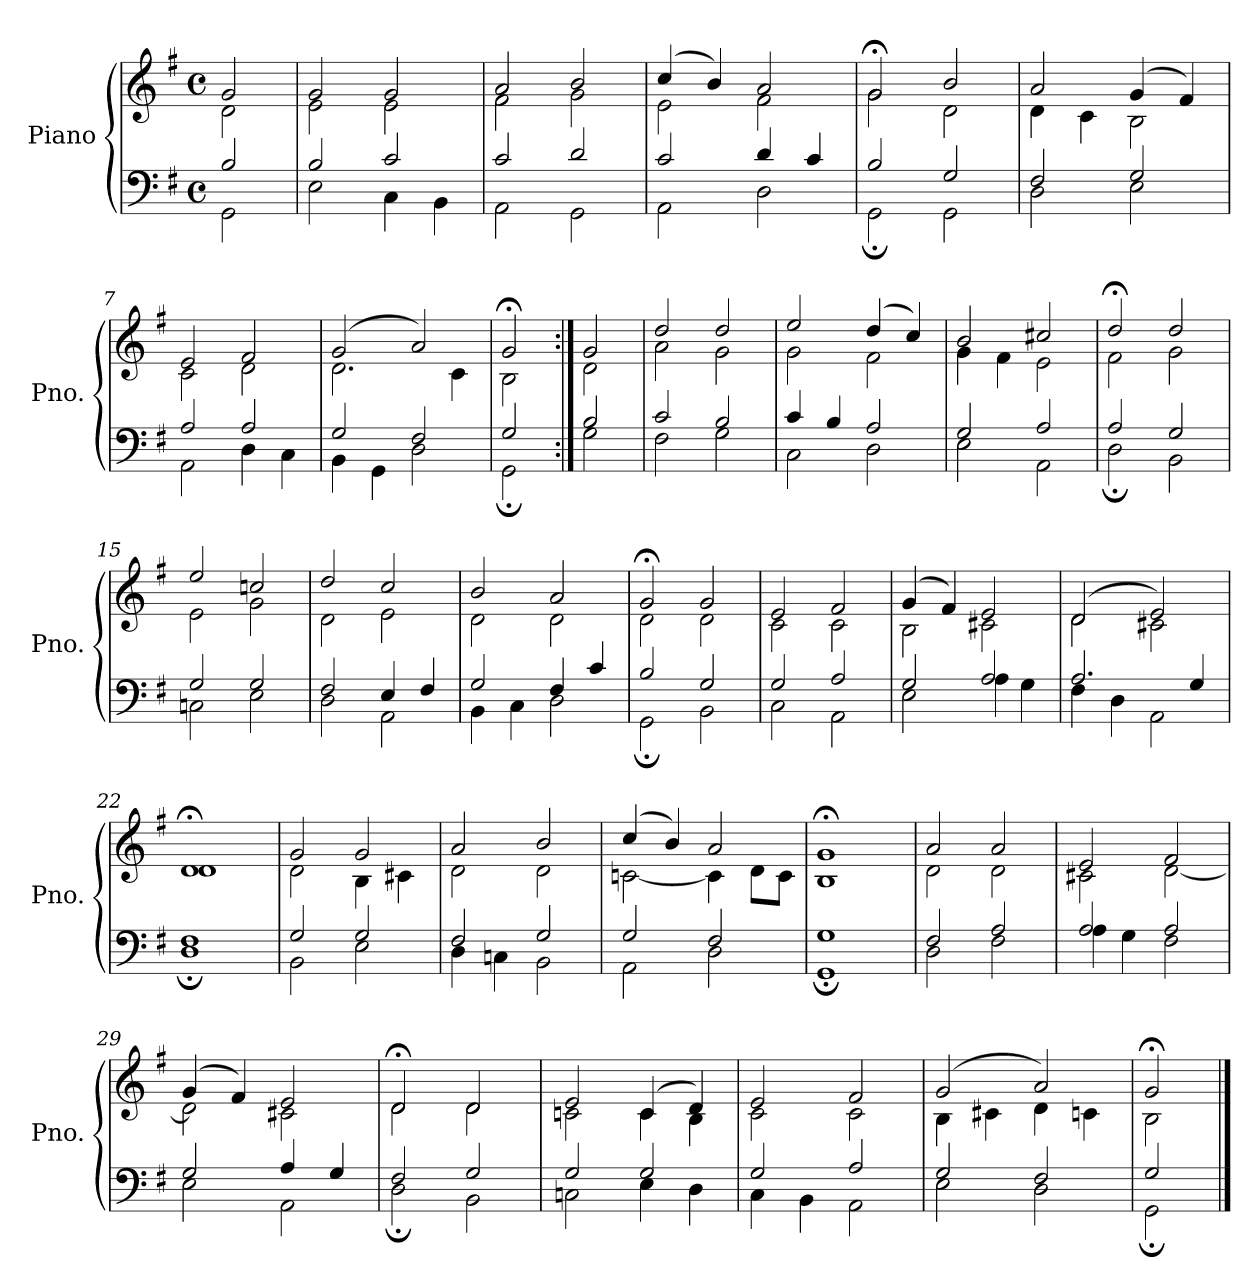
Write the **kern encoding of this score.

**kern	**kern
*part1	*part1
*staff2	*staff1
*I"Piano	*
*I'Pno.	*
*clefF4	*clefG2
*k[f#]	*k[f#]
*M4/4	*M4/4
*met(c)	*met(c)
=1	=1
*^	*^
2B/	2GG\	2g/	2d\
=2	=2	=2	=2
2B/	2E\	2g/	2e\
2c/	4C\	2g/	2e\
.	4BB\	.	.
=3	=3	=3	=3
2c/	2AA\	2a/	2f#\
2d/	2GG\	2b/	2g\
=4	=4	=4	=4
2c/	2AA\	(4cc/	2e\
.	.	4b/)	.
4d/	2D\	2a/	2f#\
4c/	.	.	.
=5	=5	=5	=5
2B/	2GG;\	2g;</	2g\
2G/	2GG\	2b/	2d\
=6	=6	=6	=6
2F#/	2D\	2a/	4d\
.	.	.	4c\
2G/	2E\	(4g/	2B\
.	.	4f#/)	.
=7	=7	=7	=7
2A/	2AA\	2e/	2c\
2A/	4D\	2f#/	2d\
.	4C\	.	.
=8	=8	=8	=8
2G/	4BB\	(2g/	2.d\
.	4GG\	.	.
2F#/	2D\	2a/)	.
.	.	.	4c\
!!LO:LB:g=z	!!
=9	=9	=9	=9
2G/	2GG;\	2g;</	2B\
=10:|!	=10:|!	=10:|!	=10:|!
2B/	2G\	2g/	2d\
=11	=11	=11	=11
2c/	2F#\	2dd/	2a\
2B/	2G\	2dd/	2g\
=12	=12	=12	=12
4c/	2C\	2ee/	2g\
4B/	.	.	.
2A/	2D\	(4dd/	2f#\
.	.	4cc/)	.
=13	=13	=13	=13
2G/	2E\	2b/	4g\
.	.	.	4f#\
2A/	2AA\	2cc#X/	2e\
=14	=14	=14	=14
2A/	2D;\	2dd;</	2f#\
2G/	2BB\	2dd/	2g\
=15	=15	=15	=15
2G/	2Cn\	2ee/	2e\
2G/	2E\	2ccn/	2g\
=16	=16	=16	=16
2F#/	2D\	2dd/	2d\
4E/	2AA\	2cc/	2e\
4F#/	.	.	.
!!LO:LB:g=z	!!
=17	=17	=17	=17
2G/	4BB\	2b/	2d\
.	4C\	.	.
4F#/	2D\	2a/	2d\
4c/	.	.	.
=18	=18	=18	=18
2B/	2GG;\	2g;</	2d\
2G/	2BB\	2g/	2d\
=19	=19	=19	=19
2G/	2C\	2e/	2c\
2A/	2AA\	2f#/	2c\
=20	=20	=20	=20
2G/	2E\	(4g/	2B\
.	.	4f#/)	.
2A/	4A\	2e/	2c#X\
.	4G\	.	.
=21	=21	=21	=21
2.A/	4F#\	(2d/	2d\
.	4D\	.	.
.	2AA\	2e/)	2c#X\
4G/	.	.	.
=22	=22	=22	=22
1F#	1D;	1d;<	1d
=23	=23	=23	=23
2G/	2BB\	2g/	2d\
2G/	2E\	2g/	4B\
.	.	.	4c#X\
=24	=24	=24	=24
2F#/	4D\	2a/	2d\
.	4Cn\	.	.
2G/	2BB\	2b/	2d\
=25	=25	=25	=25
2G/	2AA\	(4cc/	[2cn\
.	.	4b/)	.
2F#/	2D\	2a/	4c\]
.	.	.	8d\L
.	.	.	8c\J
!!LO:LB:g=z	!!
=26	=26	=26	=26
1G	1GG;	1g;<	1B
=27	=27	=27	=27
2F#/	2D\	2a/	2d\
2A/	2F#\	2a/	2d\
=28	=28	=28	=28
2A/	4A\	2e/	2c#X\
.	4G\	.	.
2A/	2F#\	2f#/	[2d\
=29	=29	=29	=29
2G/	2E\	(4g/	2d\]
.	.	4f#/)	.
4A/	2AA\	2e/	2c#X\
4G/	.	.	.
=30	=30	=30	=30
2F#/	2D;\	2d;</	2d\
2G/	2BB\	2d/	2d\
=31	=31	=31	=31
2G/	2Cn\	2e/	2cn\
2G/	4E\	(4c/	4c\
.	4D\	4d/)	4B\
=32	=32	=32	=32
2G/	4C\	2e/	2c\
.	4BB\	.	.
2A/	2AA\	2f#/	2c\
=33	=33	=33	=33
2G/	2E\	(2g/	4B\
.	.	.	4c#X\
2F#/	2D\	2a/)	4d\
.	.	.	4cn\
=34	=34	=34	=34
2G/	2GG;\	2g;</	2B\
*v	*v	*	*
*	*v	*v
==	==
*-	*-
